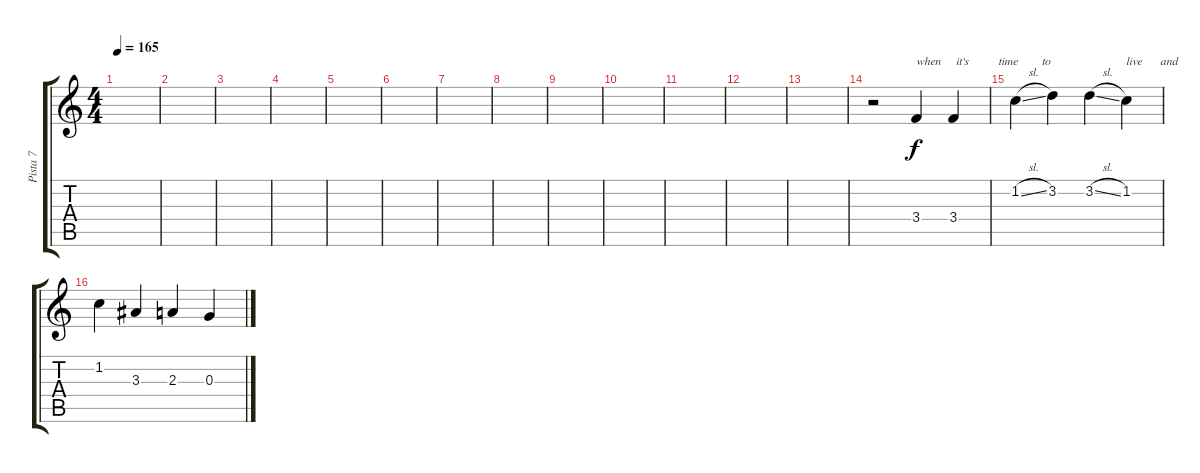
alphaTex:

\track ("Pista 7" "Pista 7") {instrument overdrivenguitar}
\staff {score tabs}
\tuning (E4 B3 G3 D3 A2 E2) {hide}
\ts (4 4)
\tempo 165
\clef g2
\ks c
|
|
|
|
|
|
|
|
|
|
|
|
|
r.2 3.4.4{txt "when     it's          time        to"} 3.4.4 |
1.2{sl}.4 3.2.4 3.2{sl}.4 1.2.4{txt "live      and        let                  die"} |
1.2.4 3.3.4 2.3.4 0.3.4
